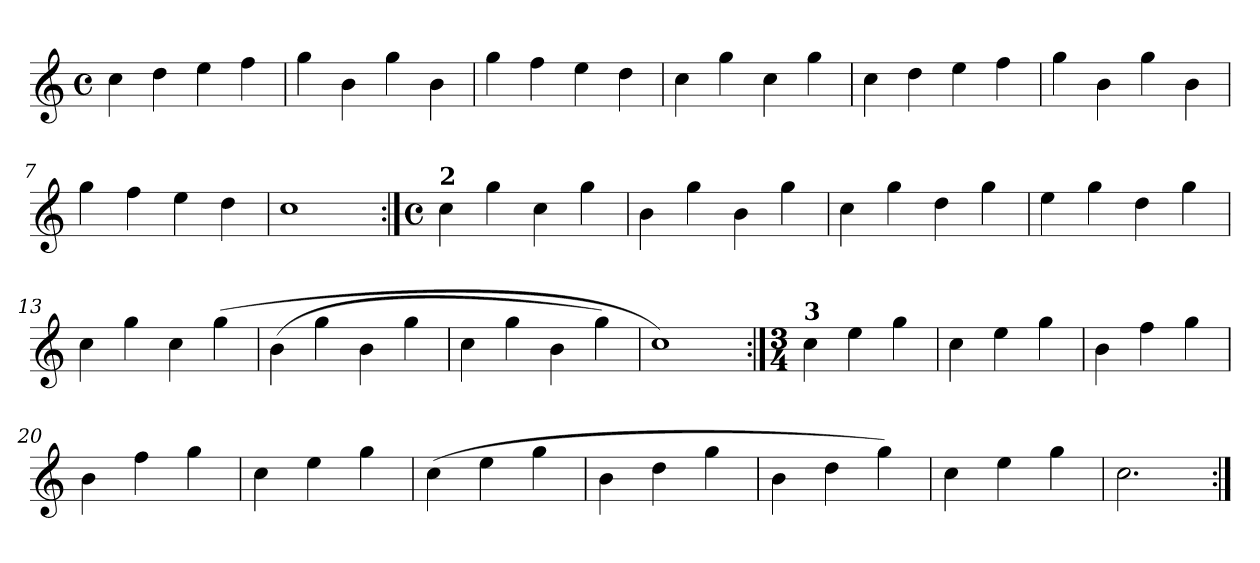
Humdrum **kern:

**kern
*part1
*staff1
*clefG2
*k[]
*M4/4
*met(c)
=1
4cc\
4dd\
4ee\
4ff\
=2
4gg\
4b\
4gg\
4b\
=3
4gg\
4ff\
4ee\
4dd\
=4
4cc\
4gg\
4cc\
4gg\
=5
4cc\
4dd\
4ee\
4ff\
=6
4gg\
4b\
4gg\
4b\
=7
4gg\
4ff\
4ee\
4dd\
=8
1cc
!!LO:LB:g=z
=9:|!
*M4/4
*met(c)
!LO:TX:a:B:t=2
4cc\
4gg\
4cc\
4gg\
=10
4b\
4gg\
4b\
4gg\
=11
4cc\
4gg\
4dd\
4gg\
=12
4ee\
4gg\
4dd\
4gg\
=13
4cc\
4gg\
4cc\
(>4gg\
=14
(>4b\
4gg\
4b\
4gg\
=15
4cc\
4gg\
4b\
4gg\)
=16
1cc)
!!LO:LB:g=z
=17:|!
*M3/4
!LO:TX:a:B:t=3
4cc\
4ee\
4gg\
=18
4cc\
4ee\
4gg\
=19
4b\
4ff\
4gg\
=20
4b\
4ff\
4gg\
=21
4cc\
4ee\
4gg\
=22
(>4cc\
4ee\
4gg\
=23
4b\
4dd\
4gg\
=24
4b\
4dd\
4gg\)
=25
4cc\
4ee\
4gg\
=26
2.cc\
=:|!
*-
